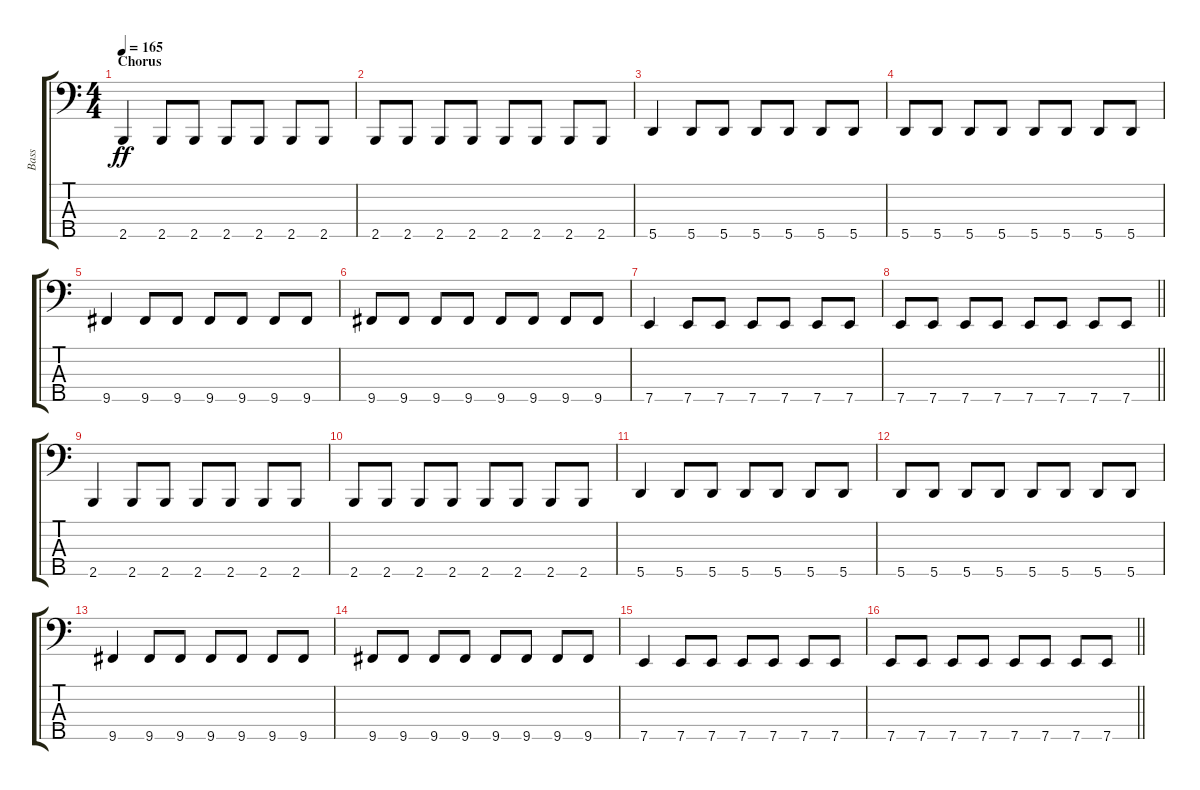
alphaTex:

\track ("Bass" "Bass") {instrument electricbasspick}
\staff {score tabs}
\tuning (G2 D2 A1 E1 A0) {hide}
\ts (4 4)
\section ("" "Chorus")
\tempo 165
\clef f4
\ks c
2.5.4{dy ff} 2.5.8 2.5.8 2.5.8 2.5.8 2.5.8 2.5.8 |
2.5.8 2.5.8 2.5.8 2.5.8 2.5.8 2.5.8 2.5.8 2.5.8 |
5.5.4 5.5.8 5.5.8 5.5.8 5.5.8 5.5.8 5.5.8 |
5.5.8 5.5.8 5.5.8 5.5.8 5.5.8 5.5.8 5.5.8 5.5.8 |
9.5.4 9.5.8 9.5.8 9.5.8 9.5.8 9.5.8 9.5.8 |
9.5.8 9.5.8 9.5.8 9.5.8 9.5.8 9.5.8 9.5.8 9.5.8 |
7.5.4 7.5.8 7.5.8 7.5.8 7.5.8 7.5.8 7.5.8 |
\barLineRight lightlight
7.5.8 7.5.8 7.5.8 7.5.8 7.5.8 7.5.8 7.5.8 7.5.8 |
2.5.4 2.5.8 2.5.8 2.5.8 2.5.8 2.5.8 2.5.8 |
2.5.8 2.5.8 2.5.8 2.5.8 2.5.8 2.5.8 2.5.8 2.5.8 |
5.5.4 5.5.8 5.5.8 5.5.8 5.5.8 5.5.8 5.5.8 |
5.5.8 5.5.8 5.5.8 5.5.8 5.5.8 5.5.8 5.5.8 5.5.8 |
9.5.4 9.5.8 9.5.8 9.5.8 9.5.8 9.5.8 9.5.8 |
9.5.8 9.5.8 9.5.8 9.5.8 9.5.8 9.5.8 9.5.8 9.5.8 |
7.5.4 7.5.8 7.5.8 7.5.8 7.5.8 7.5.8 7.5.8 |
\barLineRight lightlight
7.5.8 7.5.8 7.5.8 7.5.8 7.5.8 7.5.8 7.5.8 7.5.8
